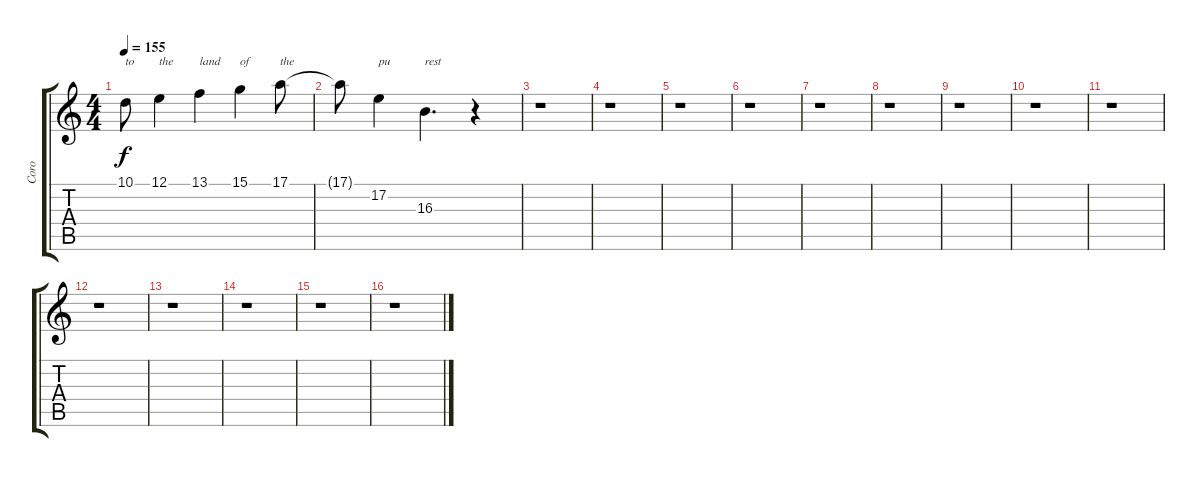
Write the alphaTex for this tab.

\track ("Coro" "Coro") {instrument musicbox}
\staff {score tabs}
\tuning (E4 B3 G3 D3 A2 E2) {hide}
\ts (4 4)
\tempo 155
\clef g2
\ks c
10.1.8{txt "to" dy f} 12.1.4{txt "the"} 13.1.4{txt "land"} 15.1.4{txt "of"} 17.1.8{txt "the"} |
17.1{t}.8 17.2.4{txt "pu"} 16.3.4{d txt "rest"} r.4 |
r.1 |
r.1 |
r.1 |
r.1 |
r.1 |
r.1 |
r.1 |
r.1 |
r.1 |
r.1 |
r.1 |
r.1 |
r.1 |
r.1
